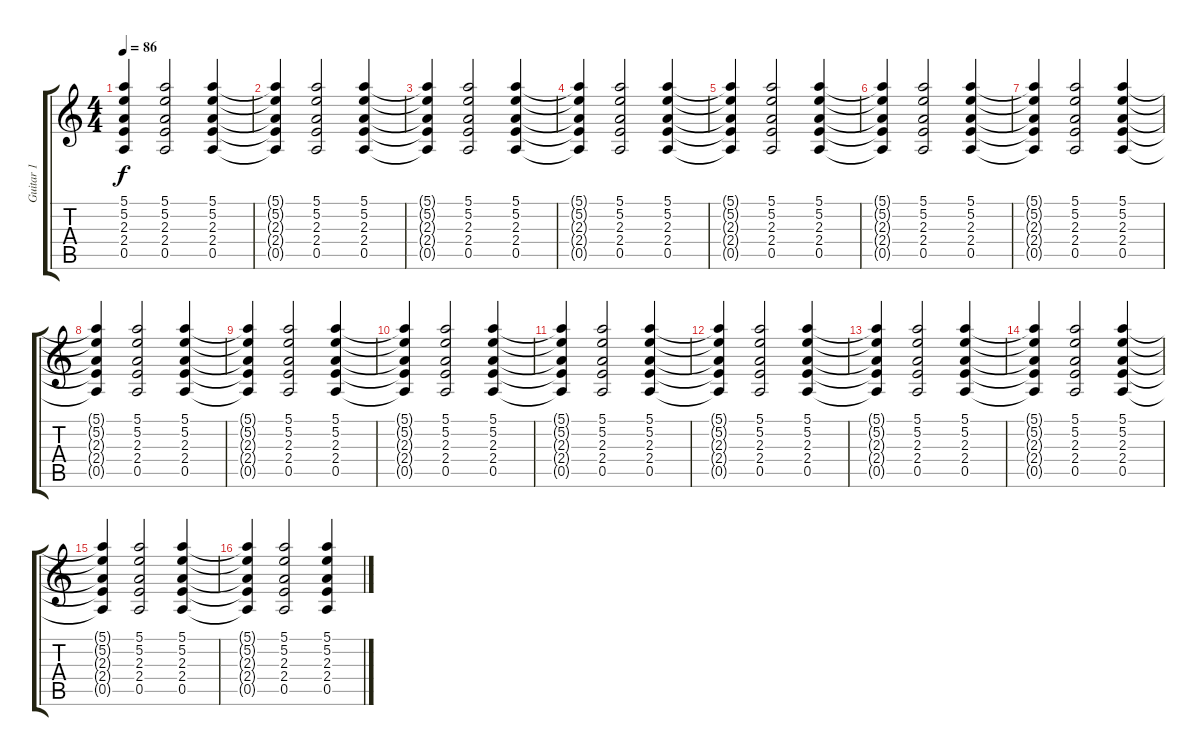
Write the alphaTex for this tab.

\track ("Guitar 1" "Guitar 1") {instrument electricguitarclean}
\staff {score tabs}
\tuning (E4 B3 G3 D3 A2 E2) {hide}
\ts (4 4)
\tempo 86
\clef g2
\ks c
(5.1{t} 5.2{t} 2.3{t} 2.4{t} 0.5{t}).4{dy f} (5.1 5.2 2.3 2.4 0.5).2 (5.1 5.2 2.3 2.4 0.5).4 |
(5.1{t} 5.2{t} 2.3{t} 2.4{t} 0.5{t}).4 (5.1 5.2 2.3 2.4 0.5).2 (5.1 5.2 2.3 2.4 0.5).4 |
(5.1{t} 5.2{t} 2.3{t} 2.4{t} 0.5{t}).4 (5.1 5.2 2.3 2.4 0.5).2 (5.1 5.2 2.3 2.4 0.5).4 |
(5.1{t} 5.2{t} 2.3{t} 2.4{t} 0.5{t}).4 (5.1 5.2 2.3 2.4 0.5).2 (5.1 5.2 2.3 2.4 0.5).4 |
(5.1{t} 5.2{t} 2.3{t} 2.4{t} 0.5{t}).4 (5.1 5.2 2.3 2.4 0.5).2 (5.1 5.2 2.3 2.4 0.5).4 |
(5.1{t} 5.2{t} 2.3{t} 2.4{t} 0.5{t}).4 (5.1 5.2 2.3 2.4 0.5).2 (5.1 5.2 2.3 2.4 0.5).4 |
(5.1{t} 5.2{t} 2.3{t} 2.4{t} 0.5{t}).4 (5.1 5.2 2.3 2.4 0.5).2 (5.1 5.2 2.3 2.4 0.5).4 |
(5.1{t} 5.2{t} 2.3{t} 2.4{t} 0.5{t}).4 (5.1 5.2 2.3 2.4 0.5).2 (5.1 5.2 2.3 2.4 0.5).4 |
(5.1{t} 5.2{t} 2.3{t} 2.4{t} 0.5{t}).4 (5.1 5.2 2.3 2.4 0.5).2 (5.1 5.2 2.3 2.4 0.5).4 |
(5.1{t} 5.2{t} 2.3{t} 2.4{t} 0.5{t}).4 (5.1 5.2 2.3 2.4 0.5).2 (5.1 5.2 2.3 2.4 0.5).4 |
(5.1{t} 5.2{t} 2.3{t} 2.4{t} 0.5{t}).4 (5.1 5.2 2.3 2.4 0.5).2 (5.1 5.2 2.3 2.4 0.5).4 |
(5.1{t} 5.2{t} 2.3{t} 2.4{t} 0.5{t}).4 (5.1 5.2 2.3 2.4 0.5).2 (5.1 5.2 2.3 2.4 0.5).4 |
(5.1{t} 5.2{t} 2.3{t} 2.4{t} 0.5{t}).4 (5.1 5.2 2.3 2.4 0.5).2 (5.1 5.2 2.3 2.4 0.5).4 |
(5.1{t} 5.2{t} 2.3{t} 2.4{t} 0.5{t}).4 (5.1 5.2 2.3 2.4 0.5).2 (5.1 5.2 2.3 2.4 0.5).4 |
(5.1{t} 5.2{t} 2.3{t} 2.4{t} 0.5{t}).4 (5.1 5.2 2.3 2.4 0.5).2 (5.1 5.2 2.3 2.4 0.5).4 |
(5.1{t} 5.2{t} 2.3{t} 2.4{t} 0.5{t}).4 (5.1 5.2 2.3 2.4 0.5).2 (5.1 5.2 2.3 2.4 0.5).4
